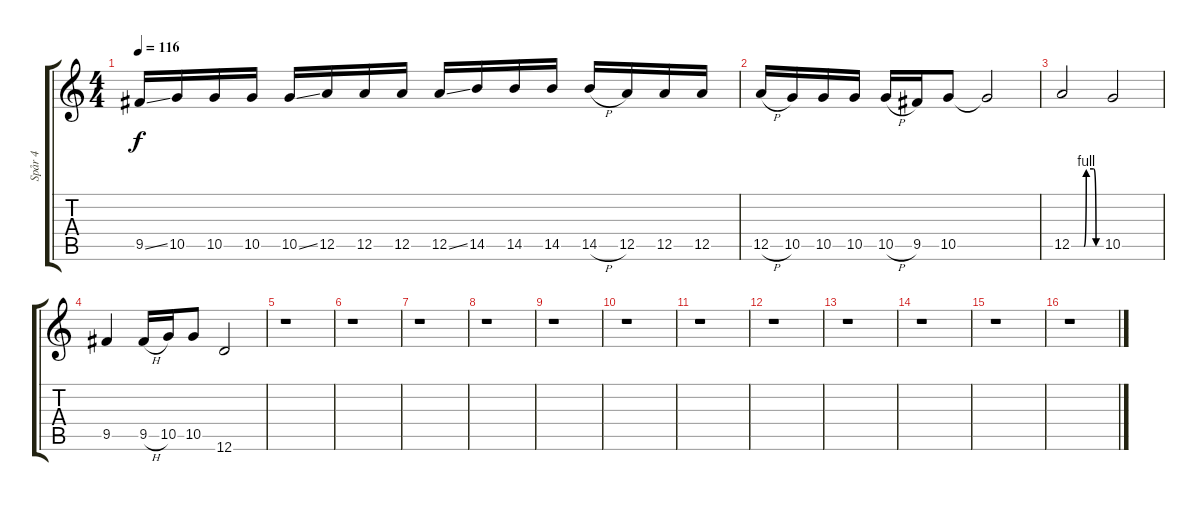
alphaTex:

\track ("Spår 4" "Spår 4") {instrument distortionguitar}
\staff {score tabs}
\tuning (E4 B3 G3 D3 A2 D2) {hide}
\ts (4 4)
\tempo 116
\clef g2
\ks c
9.5{ss}.16{dy f} 10.5.16 10.5.16 10.5.16 10.5{ss}.16 12.5.16 12.5.16 12.5.16 12.5{ss}.16 14.5.16 14.5.16 14.5.16 14.5{h}.16 12.5.16 12.5.16 12.5.16 |
12.5{h}.16 10.5.16 10.5.16 10.5.16 10.5{h}.16 9.5.16 10.5.8 10.5{t}.2 |
12.5{be (custom 0 0 25 0 30 4 45 4 50 0 60 0)}.2 10.5.2 |
9.5.4 9.5{h}.16 10.5.16 10.5.8 12.6.2 |
r.1 |
r.1 |
r.1 |
r.1 |
r.1 |
r.1 |
r.1 |
r.1 |
r.1 |
r.1 |
r.1 |
r.1
